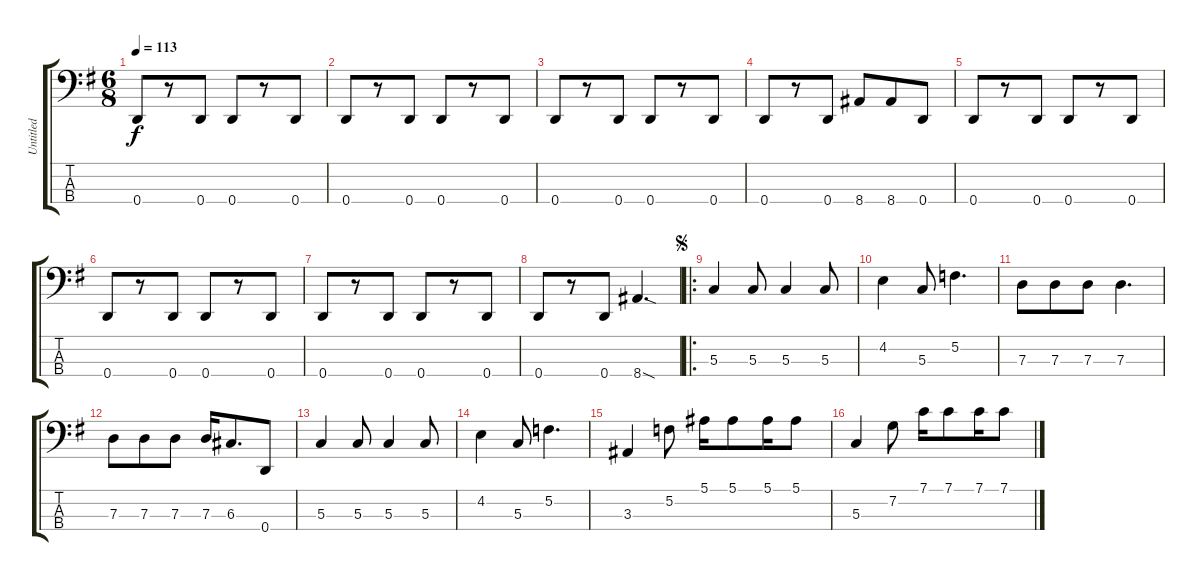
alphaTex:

\track ("Untitled" "Untitled") {instrument electricbassfinger}
\staff {score tabs}
\tuning (F2 C2 G1 D1) {hide}
\ts (6 8)
\tempo 113
\clef f4
\ks g
0.4.8{dy f} r.8 0.4.8 0.4.8 r.8 0.4.8 |
0.4.8 r.8 0.4.8 0.4.8 r.8 0.4.8 |
0.4.8 r.8 0.4.8 0.4.8 r.8 0.4.8 |
0.4.8 r.8 0.4.8 8.4.8 8.4.8 0.4.8 |
0.4.8 r.8 0.4.8 0.4.8 r.8 0.4.8 |
0.4.8 r.8 0.4.8 0.4.8 r.8 0.4.8 |
0.4.8 r.8 0.4.8 0.4.8 r.8 0.4.8 |
0.4.8 r.8 0.4.8 8.4{sod}.4{d} |
\ro
\jump segno
5.3.4 5.3.8 5.3.4 5.3.8 |
4.2.4 5.3.8 5.2.4{d} |
7.3.8 7.3.8 7.3.8 7.3.4{d} |
7.3.8 7.3.8 7.3.8 7.3.16 6.3.8{d} 0.4.8 |
5.3.4 5.3.8 5.3.4 5.3.8 |
4.2.4 5.3.8 5.2.4{d} |
3.3.4 5.2.8 5.1.16 5.1.8 5.1.16 5.1.8 |
5.3.4 7.2.8 7.1.16 7.1.8 7.1.16 7.1.8
